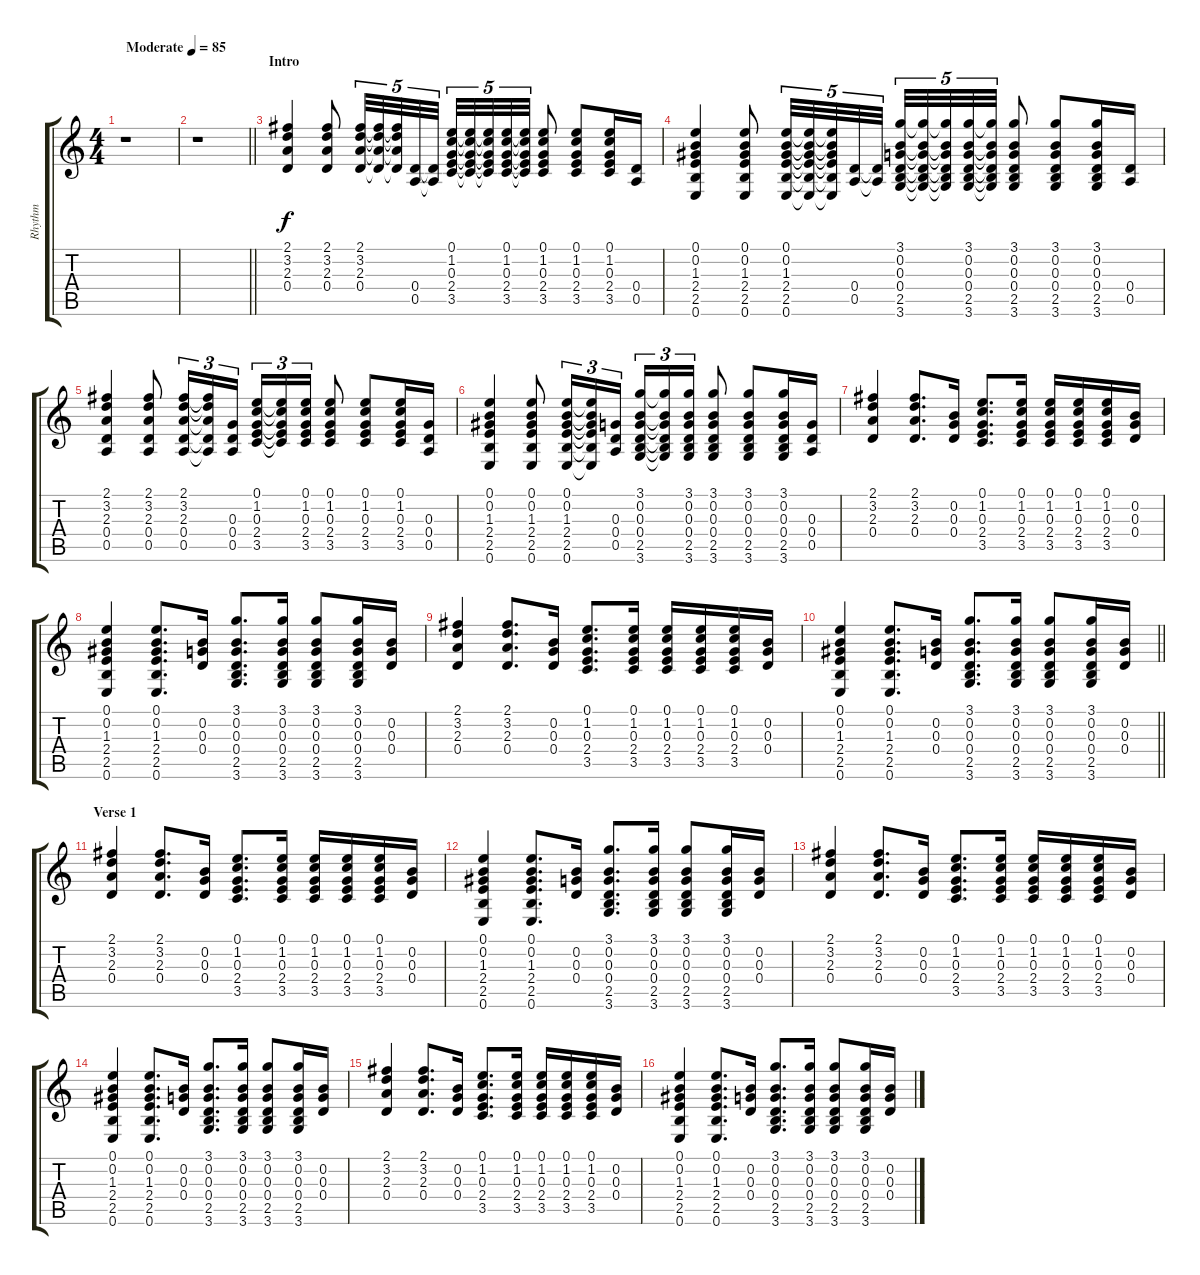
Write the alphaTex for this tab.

\track ("Rhythm" "Rhythm") {instrument overdrivenguitar}
\staff {score tabs}
\tuning (E4 B3 G3 D3 A2 E2) {hide}
\ts (4 4)
\tempo (85 "Moderate")
\clef g2
\ks c
r.1{dy f instrument overdrivenguitar} |
\barLineRight lightlight
r.1 |
\section ("" "Intro")
(2.1 3.2 2.3 0.4).4 (2.1 3.2 2.3 0.4).8 (2.1 3.2 2.3 0.4).32{tu (5 4)} (2.1{t} 3.2{t} 2.3{t} 0.4{t}).32{tu (5 4)} (2.1{t} 3.2{t} 2.3{t} 0.4{t}).32{tu (5 4)} (0.4 0.5).32{tu (5 4)} (0.4{t} 0.5{t}).32{tu (5 4)} (0.1 1.2 0.3 2.4 3.5).32{tu (5 4)} (0.1{t} 1.2{t} 0.3{t} 2.4{t} 3.5{t}).32{tu (5 4)} (0.1{t} 1.2{t} 0.3{t} 2.4{t} 3.5{t}).32{tu (5 4)} (0.1 1.2 0.3 2.4 3.5).32{tu (5 4)} (0.1{t} 1.2{t} 0.3{t} 2.4{t} 3.5{t}).32{tu (5 4)} (0.1 1.2 0.3 2.4 3.5).8 (0.1 1.2 0.3 2.4 3.5).8 (0.1 1.2 0.3 2.4 3.5).16 (0.4 0.5).16 |
(0.1 0.2 1.3 2.4 2.5 0.6).4 (0.1 0.2 1.3 2.4 2.5 0.6).8 (0.1 0.2 1.3 2.4 2.5 0.6).32{tu (5 4)} (0.1{t} 0.2{t} 1.3{t} 2.4{t} 2.5{t} 0.6{t}).32{tu (5 4)} (0.1{t} 0.2{t} 1.3{t} 2.4{t} 2.5{t} 0.6{t}).32{tu (5 4)} (0.4 0.5).32{tu (5 4)} (0.4{t} 0.5{t}).32{tu (5 4)} (3.1 0.2 0.3 0.4 2.5 3.6).32{tu (5 4)} (3.1{t} 0.2{t} 0.3{t} 0.4{t} 2.5{t} 3.6{t}).32{tu (5 4)} (3.1{t} 0.2{t} 0.3{t} 0.4{t} 2.5{t} 3.6{t}).32{tu (5 4)} (3.1 0.2 0.3 0.4 2.5 3.6).32{tu (5 4)} (3.1{t} 0.2{t} 0.3{t} 0.4{t} 2.5{t} 3.6{t}).32{tu (5 4)} (3.1 0.2 0.3 0.4 2.5 3.6).8 (3.1 0.2 0.3 0.4 2.5 3.6).8 (3.1 0.2 0.3 0.4 2.5 3.6).16 (0.4 0.5).16 |
(2.1 3.2 2.3 0.4 0.5).4 (2.1 3.2 2.3 0.4 0.5).8 (2.1 3.2 2.3 0.4 0.5).16{tu (3 2)} (2.1{t} 3.2{t} 2.3{t} 0.4{t} 0.5{t}).16{tu (3 2)} (0.3 0.4 0.5).16{tu (3 2)} (0.1 1.2 0.3 2.4 3.5).16{tu (3 2)} (0.1{t} 1.2{t} 0.3{t} 2.4{t} 3.5{t}).16{tu (3 2)} (0.1 1.2 0.3 2.4 3.5).16{tu (3 2)} (0.1 1.2 0.3 2.4 3.5).8 (0.1 1.2 0.3 2.4 3.5).8 (0.1 1.2 0.3 2.4 3.5).16 (0.3 0.4 0.5).16 |
(0.1 0.2 1.3 2.4 2.5 0.6).4 (0.1 0.2 1.3 2.4 2.5 0.6).8 (0.1 0.2 1.3 2.4 2.5 0.6).16{tu (3 2)} (0.1{t} 0.2{t} 1.3{t} 2.4{t} 2.5{t} 0.6{t}).16{tu (3 2)} (0.3 0.4 0.5).16{tu (3 2)} (3.1 0.2 0.3 0.4 2.5 3.6).16{tu (3 2)} (3.1{t} 0.2{t} 0.3{t} 0.4{t} 2.5{t} 3.6{t}).16{tu (3 2)} (3.1 0.2 0.3 0.4 2.5 3.6).16{tu (3 2)} (3.1 0.2 0.3 0.4 2.5 3.6).8 (3.1 0.2 0.3 0.4 2.5 3.6).8 (3.1 0.2 0.3 0.4 2.5 3.6).16 (0.3 0.4 0.5).16 |
(2.1 3.2 2.3 0.4).4 (2.1 3.2 2.3 0.4).8{d} (0.2 0.3 0.4).16 (0.1 1.2 0.3 2.4 3.5).8{d} (0.1 1.2 0.3 2.4 3.5).16 (0.1 1.2 0.3 2.4 3.5).16 (0.1 1.2 0.3 2.4 3.5).16 (0.1 1.2 0.3 2.4 3.5).16 (0.2 0.3 0.4).16 |
(0.1 0.2 1.3 2.4 2.5 0.6).4 (0.1 0.2 1.3 2.4 2.5 0.6).8{d} (0.2 0.3 0.4).16 (3.1 0.2 0.3 0.4 2.5 3.6).8{d} (3.1 0.2 0.3 0.4 2.5 3.6).16 (3.1 0.2 0.3 0.4 2.5 3.6).8 (3.1 0.2 0.3 0.4 2.5 3.6).16 (0.2 0.3 0.4).16 |
(2.1 3.2 2.3 0.4).4 (2.1 3.2 2.3 0.4).8{d} (0.2 0.3 0.4).16 (0.1 1.2 0.3 2.4 3.5).8{d} (0.1 1.2 0.3 2.4 3.5).16 (0.1 1.2 0.3 2.4 3.5).16 (0.1 1.2 0.3 2.4 3.5).16 (0.1 1.2 0.3 2.4 3.5).16 (0.2 0.3 0.4).16 |
\barLineRight lightlight
(0.1 0.2 1.3 2.4 2.5 0.6).4 (0.1 0.2 1.3 2.4 2.5 0.6).8{d} (0.2 0.3 0.4).16 (3.1 0.2 0.3 0.4 2.5 3.6).8{d} (3.1 0.2 0.3 0.4 2.5 3.6).16 (3.1 0.2 0.3 0.4 2.5 3.6).8 (3.1 0.2 0.3 0.4 2.5 3.6).16 (0.2 0.3 0.4).16 |
\section ("" "Verse 1")
(2.1 3.2 2.3 0.4).4{instrument electricguitarclean} (2.1 3.2 2.3 0.4).8{d} (0.2 0.3 0.4).16 (0.1 1.2 0.3 2.4 3.5).8{d} (0.1 1.2 0.3 2.4 3.5).16 (0.1 1.2 0.3 2.4 3.5).16 (0.1 1.2 0.3 2.4 3.5).16 (0.1 1.2 0.3 2.4 3.5).16 (0.2 0.3 0.4).16 |
(0.1 0.2 1.3 2.4 2.5 0.6).4 (0.1 0.2 1.3 2.4 2.5 0.6).8{d} (0.2 0.3 0.4).16 (3.1 0.2 0.3 0.4 2.5 3.6).8{d} (3.1 0.2 0.3 0.4 2.5 3.6).16 (3.1 0.2 0.3 0.4 2.5 3.6).8 (3.1 0.2 0.3 0.4 2.5 3.6).16 (0.2 0.3 0.4).16 |
(2.1 3.2 2.3 0.4).4 (2.1 3.2 2.3 0.4).8{d} (0.2 0.3 0.4).16 (0.1 1.2 0.3 2.4 3.5).8{d} (0.1 1.2 0.3 2.4 3.5).16 (0.1 1.2 0.3 2.4 3.5).16 (0.1 1.2 0.3 2.4 3.5).16 (0.1 1.2 0.3 2.4 3.5).16 (0.2 0.3 0.4).16 |
(0.1 0.2 1.3 2.4 2.5 0.6).4 (0.1 0.2 1.3 2.4 2.5 0.6).8{d} (0.2 0.3 0.4).16 (3.1 0.2 0.3 0.4 2.5 3.6).8{d} (3.1 0.2 0.3 0.4 2.5 3.6).16 (3.1 0.2 0.3 0.4 2.5 3.6).8 (3.1 0.2 0.3 0.4 2.5 3.6).16 (0.2 0.3 0.4).16 |
(2.1 3.2 2.3 0.4).4 (2.1 3.2 2.3 0.4).8{d} (0.2 0.3 0.4).16 (0.1 1.2 0.3 2.4 3.5).8{d} (0.1 1.2 0.3 2.4 3.5).16 (0.1 1.2 0.3 2.4 3.5).16 (0.1 1.2 0.3 2.4 3.5).16 (0.1 1.2 0.3 2.4 3.5).16 (0.2 0.3 0.4).16 |
(0.1 0.2 1.3 2.4 2.5 0.6).4 (0.1 0.2 1.3 2.4 2.5 0.6).8{d} (0.2 0.3 0.4).16 (3.1 0.2 0.3 0.4 2.5 3.6).8{d} (3.1 0.2 0.3 0.4 2.5 3.6).16 (3.1 0.2 0.3 0.4 2.5 3.6).8 (3.1 0.2 0.3 0.4 2.5 3.6).16 (0.2 0.3 0.4).16
